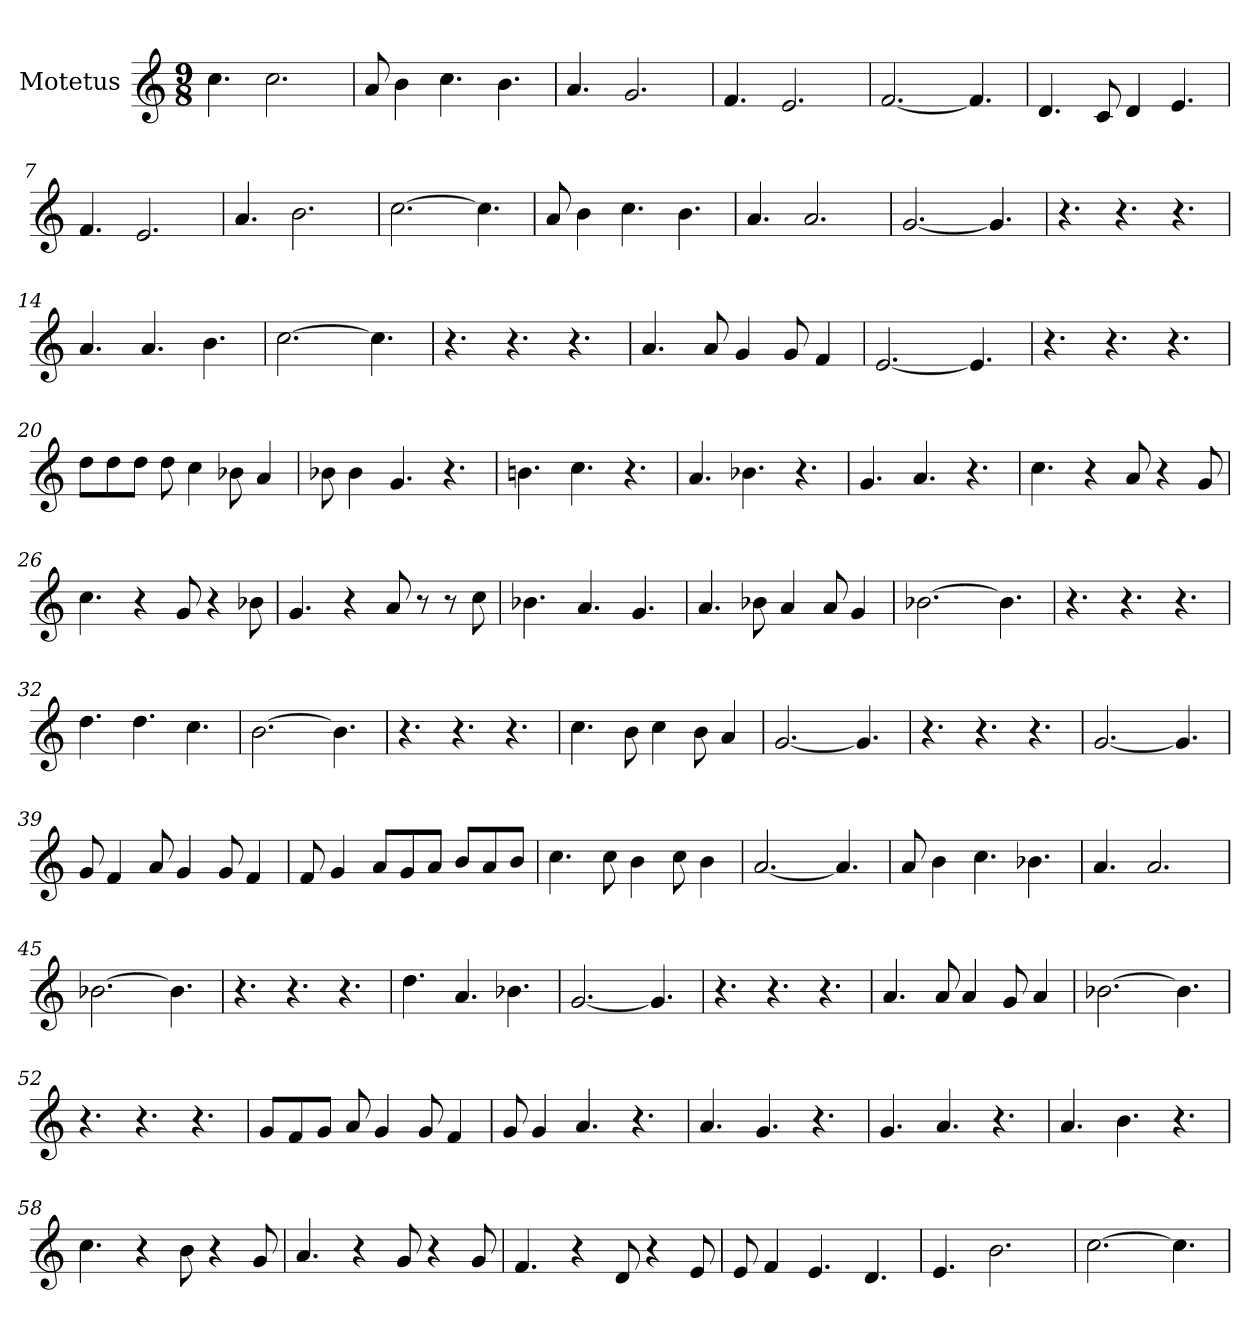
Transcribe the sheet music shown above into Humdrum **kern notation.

**kern
*part1
*staff1
*I"Motetus
*I'M.
*clefG2
*k[]
*M9/8
*MM120
=1
4.cc\
2.cc\
=2
8a/
4b\
4.cc\
4.b\
=3
4.a/
2.g/
=4
4.f/
2.e/
=5
[2.f/
4.f/]
=6
4.d/
8c/
4d/
4.e/
=7
4.f/
2.e/
=8
4.a/
2.b\
=9
[2.cc\
4.cc\]
!!LO:LB:g=z
=10
8a/
4b\
4.cc\
4.b\
=11
4.a/
2.a/
=12
[2.g/
4.g/]
=13
4.r
4.r
4.r
=14
4.a/
4.a/
4.b\
=15
[2.cc\
4.cc\]
=16
4.r
4.r
4.r
!!LO:LB:g=z
=17
4.a/
8a/
4g/
8g/
4f/
=18
[2.e/
4.e/]
=19
4.r
4.r
4.r
=20
8dd\L
8dd\
8dd\J
8dd\
4cc\
8b-X\
4a/
=21
8b-X\
4b-\
4.g/
4.r
=22
4.bn\
4.cc\
4.r
=23
4.a/
4.b-X\
4.r
!!LO:LB:g=z
=24
4.g/
4.a/
4.r
=25
4.cc\
4r
8a/
4r
8g/
=26
4.cc\
4r
8g/
4r
8b-X\
=27
4.g/
4r
8a/
8r
8r
8cc\
=28
4.b-X\
4.a/
4.g/
=29
4.a/
8b-X\
4a/
8a/
4g/
!!LO:LB:g=z
=30
[2.b-X\
4.b-\]
=31
4.r
4.r
4.r
=32
4.dd\
4.dd\
4.cc\
=33
[2.b\
4.b\]
=34
4.r
4.r
4.r
=35
4.cc\
8b\
4cc\
8b\
4a/
=36
[2.g/
4.g/]
=37
4.r
4.r
4.r
!!LO:LB:g=z
=38
[2.g/
4.g/]
=39
8g/
4f/
8a/
4g/
8g/
4f/
=40
8f/
4g/
8a/L
8g/
8a/J
8b/L
8a/
8b/J
=41
4.cc\
8cc\
4b\
8cc\
4b\
=42
[2.a/
4.a/]
=43
8a/
4b\
4.cc\
4.b-X\
=44
4.a/
2.a/
!!LO:LB:g=z
=45
[2.b-X\
4.b-\]
=46
4.r
4.r
4.r
=47
4.dd\
4.a/
4.b-X\
=48
[2.g/
4.g/]
=49
4.r
4.r
4.r
=50
4.a/
8a/
4a/
8g/
4a/
=51
[2.b-X\
4.b-\]
=52
4.r
4.r
4.r
!!LO:LB:g=z
=53
8g/L
8f/
8g/J
8a/
4g/
8g/
4f/
=54
8g/
4g/
4.a/
4.r
=55
4.a/
4.g/
4.r
=56
4.g/
4.a/
4.r
=57
4.a/
4.b\
4.r
=58
4.cc\
4r
8b\
4r
8g/
!!LO:PB:g=z
=59
4.a/
4r
8g/
4r
8g/
=60
4.f/
4r
8d/
4r
8e/
=61
8e/
4f/
4.e/
4.d/
=62
4.e/
2.b\
=63
[2.cc\
4.cc\]
=
*-
